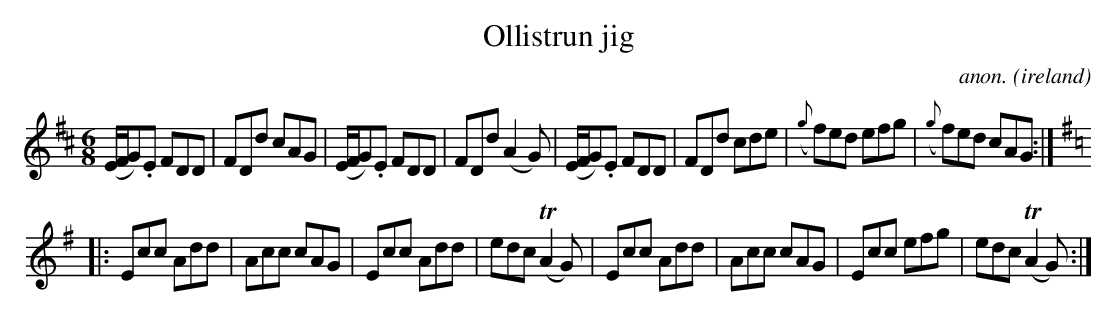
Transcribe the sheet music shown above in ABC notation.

X:1
T:Ollistrun jig
O:ireland
C:anon.
m:Tn2 = (3n/o/n/ m/n/
M:6/8
L:1/8
K:D
(E/F/G).E FDD|FDd cAG|(E/F/G).E FDD|FDd (A2G)|(E/F/G).E FDD|FDd cde|({g}f)ed efg|({g}f)ed cAG:|
K:G
|:Ecc Add|Acc cAG|Ecc Add|edc (TA2G)|Ecc Add|Acc cAG|Ecc efg|edc (TA2G):|
